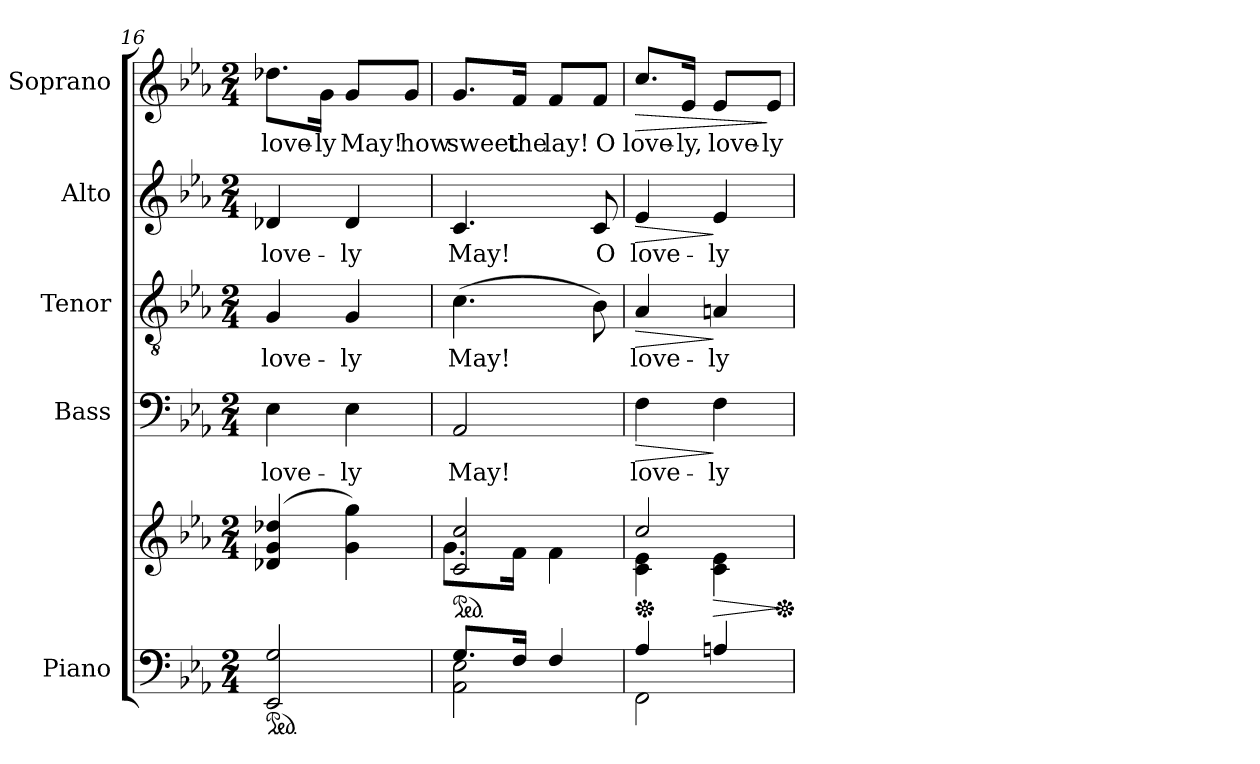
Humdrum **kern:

**kern	**kern	**dynam	**kern	**text	**dynam	**kern	**text	**dynam	**kern	**text	**dynam	**kern	**text	**dynam
*part5	*part5	*part5	*part4	*part4	*part4	*part3	*part3	*part3	*part2	*part2	*part2	*part1	*part1	*part1
*staff6	*staff5	*staff5/6	*staff4	*staff4	*staff4	*staff3	*staff3	*staff3	*staff2	*staff2	*staff2	*staff1	*staff1	*staff1
*I"Piano	*	*	*I"Bass	*	*	*I"Tenor	*	*	*I"Alto	*	*	*I"Soprano	*	*
*I'Pno.	*	*	*I'B.	*	*	*I'T.	*	*	*I'A.	*	*	*I'S.	*	*
!!LO:LB:g=z
*clefF4	*clefG2	*	*clefF4	*	*	*clefGv2	*	*	*clefG2	*	*	*clefG2	*	*
*	*	*	*	*	*	*ITrd7c12	*	*	*	*	*	*	*	*
*k[b-e-a-]	*k[b-e-a-]	*	*k[b-e-a-]	*	*	*k[b-e-a-]	*	*	*k[b-e-a-]	*	*	*k[b-e-a-]	*	*
*E-:	*E-:	*	*E-:	*	*	*E-:	*	*	*E-:	*	*	*E-:	*	*
*M2/4	*M2/4	*	*M2/4	*	*	*M2/4	*	*	*M2/4	*	*	*M2/4	*	*
*ped	*	*	*	*	*	*	*	*	*	*	*	*	*	*
=16	=16	=16	=16	=16	=16	=16	=16	=16	=16	=16	=16	=16	=16	=16
!	!	!	!	!LO:LY:b:color=#000000	!	!	!	!	!	!	!	!	!	!
!	!	!	!	!	!	!	!LO:LY:b:color=#000000	!	!	!	!	!	!	!
!	!	!	!	!	!	!	!	!	!	!LO:LY:b:color=#000000	!	!	!	!
!	!	!	!	!	!	!	!	!	!	!	!	!	!LO:LY:b:color=#000000	!
2EE-i/ 2Gi	(4d-Xi/ 4gi 4dd-Xi	.	4E-i\	love-	.	4GGi/	love-	.	4d-Xi/	love-	.	8.dd-Xi\L	love-	.
!	!	!	!	!	!	!	!	!	!	!	!	!	!LO:LY:b:color=#000000	!
.	.	.	.	.	.	.	.	.	.	.	.	16gi\Jk	-ly	.
!	!	!	!	!LO:LY:b:color=#000000	!	!	!	!	!	!	!	!	!	!
!	!	!	!	!	!	!	!LO:LY:b:color=#000000	!	!	!	!	!	!	!
!	!	!	!	!	!	!	!	!	!	!LO:LY:b:color=#000000	!	!	!	!
!	!	!	!	!	!	!	!	!	!	!	!	!	!LO:LY:b:color=#000000	!
.	4gi\ 4ggi)	.	4E-i\	-ly	.	4GGi/	-ly	.	4d-i/	-ly	.	8gi/L	May!	.
!	!	!	!	!	!	!	!	!	!	!	!	!	!LO:LY:b:color=#000000	!
.	.	.	.	.	.	.	.	.	.	.	.	8gi/J	how	.
=17	=17	=17	=17	=17	=17	=17	=17	=17	=17	=17	=17	=17	=17	=17
*^	*	*	*	*	*	*	*	*	*	*	*	*	*	*
*	*	*ped	*	*	*	*	*	*	*	*	*	*	*	*	*
*	*	*^	*	*	*	*	*	*	*	*	*	*	*	*	*
!	!	!	!	!	!	!LO:LY:b:color=#000000	!	!	!	!	!	!	!	!	!	!
!	!	!	!	!	!	!	!	!	!LO:LY:b:color=#000000	!	!	!	!	!	!	!
!	!	!	!	!	!	!	!	!	!	!	!	!LO:LY:b:color=#000000	!	!	!	!
!	!	!	!	!	!	!	!	!	!	!	!	!	!	!	!LO:LY:b:color=#000000	!
8.Gi/L	2AA-i\ 2E-i	2ci/ 2cci	8.gi\L	.	2AA-i/	May!	.	(4.Ci\	May!	.	4.ci/	May!	.	8.gi/L	sweet	.
!	!	!	!	!	!	!	!	!	!	!	!	!	!	!	!LO:LY:b:color=#000000	!
16Fi/Jk	.	.	16fi\Jk	.	.	.	.	.	.	.	.	.	.	16fi/Jk	the	.
!	!	!	!	!	!	!	!	!	!	!	!	!	!	!	!LO:LY:b:color=#000000	!
4Fi/	.	.	4fi\	.	.	.	.	.	.	.	.	.	.	8fi/L	lay!	.
!	!	!	!	!	!	!	!	!	!	!	!	!LO:LY:b:color=#000000	!	!	!	!
!	!	!	!	!	!	!	!	!	!	!	!	!	!	!	!LO:LY:b:color=#000000	!
.	.	.	.	.	.	.	.	8BB-i\)	.	.	8ci/	O	.	8fi/J	O	.
=18	=18	=18	=18	=18	=18	=18	=18	=18	=18	=18	=18	=18	=18	=18	=18	=18
*	*	*Xped	*	*	*	*	*	*	*	*	*	*	*	*	*	*
!	!	!	!	!	!	!LO:LY:b:color=#000000	!LO:HP:b	!	!	!	!	!	!	!	!	!
!	!	!	!	!	!	!	!	!	!LO:LY:b:color=#000000	!LO:HP:b	!	!	!	!	!	!
!	!	!	!	!	!	!	!	!	!	!	!	!LO:LY:b:color=#000000	!LO:HP:b	!	!	!
!	!	!	!	!	!	!	!	!	!	!	!	!	!	!	!LO:LY:b:color=#000000	!LO:HP:b
4A-i/	2FFi\	2cci/	4ci\ 4e-i	.	4Fi\	love-	>	4AA-i/	love-	>	4e-i/	love-	>	8.cci/L	love-	>
!	!	!	!	!	!	!	!	!	!	!	!	!	!	!	!LO:LY:b:color=#000000	!
.	.	.	.	.	.	.	.	.	.	.	.	.	.	16e-i/Jk	-ly,	.
!	!	!	!	!LO:HP:b	!	!	!	!	!	!	!	!	!	!	!	!
!	!	!	!	!	!	!LO:LY:b:color=#000000	!	!	!	!	!	!	!	!	!	!
!	!	!	!	!	!	!	!	!	!LO:LY:b:color=#000000	!	!	!	!	!	!	!
!	!	!	!	!	!	!	!	!	!	!	!	!LO:LY:b:color=#000000	!	!	!	!
!	!	!	!	!	!	!	!	!	!	!	!	!	!	!	!LO:LY:b:color=#000000	!
4Ani/	.	.	4ci\ 4e-i	>	4Fi\	-ly	]	4AAni/	-ly	]	4e-i/	-ly	]	8e-i/L	love-	.
!	!	!	!	!	!	!	!	!	!	!	!	!	!	!	!LO:LY:b:color=#000000	!
.	.	.	.	.	.	.	.	.	.	.	.	.	.	8e-i/J	-ly	]
*v	*v	*	*	*	*	*	*	*	*	*	*	*	*	*	*	*
*	*v	*v	*	*	*	*	*	*	*	*	*	*	*	*	*
.	.	]	.	.	.	.	.	.	.	.	.	.	.	.
*	*Xped	*	*	*	*	*	*	*	*	*	*	*	*	*
=	=	=	=	=	=	=	=	=	=	=	=	=	=	=
*-	*-	*-	*-	*-	*-	*-	*-	*-	*-	*-	*-	*-	*-	*-
